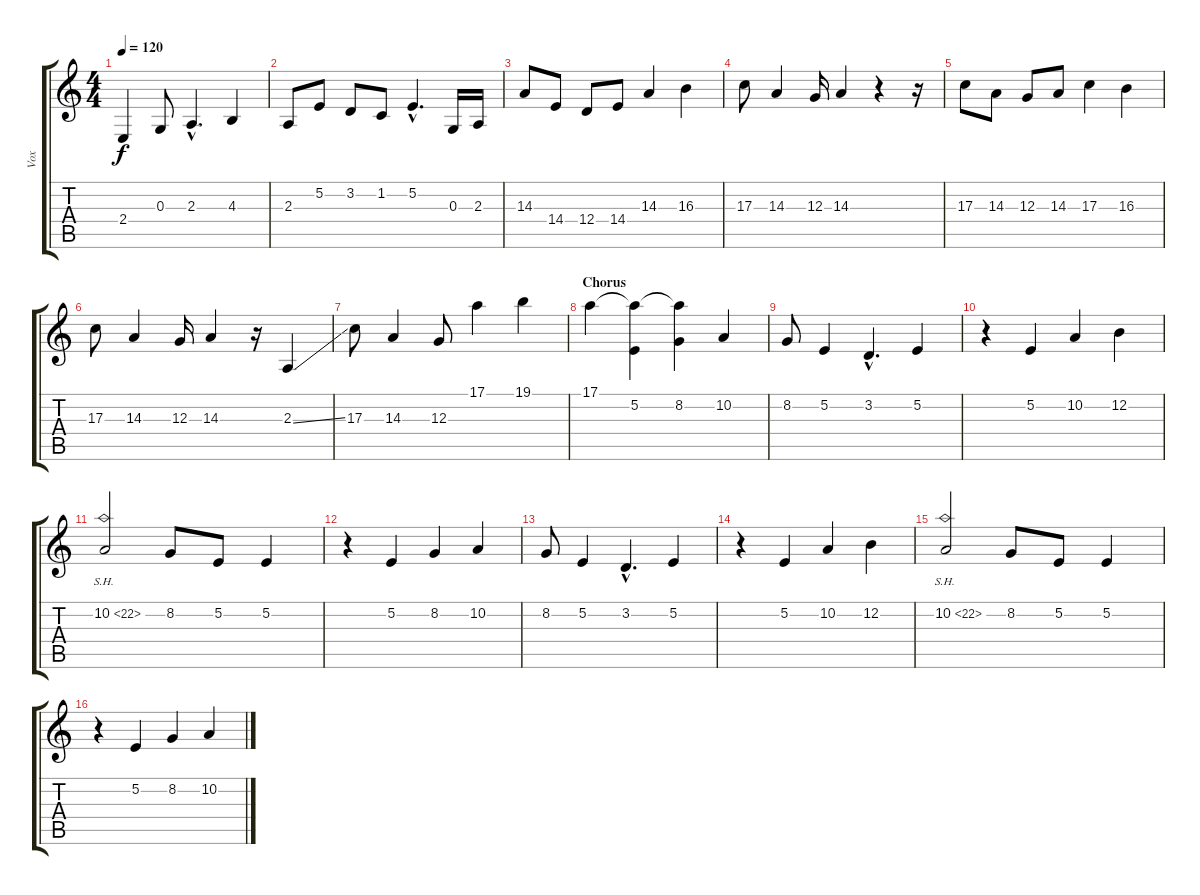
\track ("Vox" "Vox") {instrument lead6voice}
\staff {score tabs}
\tuning (E4 B3 G3 D3 A2 E2) {hide}
\ts (4 4)
\tempo 120
\clef g2
\ks c
2.4.4{dy f} 0.3.8 2.3{hac}.4{d} 4.3.4 |
2.3.8 5.2.8 3.2.8 1.2.8 5.2{hac}.4{d} 0.3.16 2.3.16 |
14.3.8 14.4.8 12.4.8 14.4.8 14.3.4 16.3.4 |
17.3.8 14.3.4 12.3.16 14.3.4 r.4 r.16 |
17.3.8 14.3.8 12.3.8 14.3.8 17.3.4 16.3.4 |
17.3.8 14.3.4 12.3.16 14.3.4 r.16 2.3{ss}.4 |
17.3.8 14.3.4 12.3.8 17.1.4 19.1.4 |
\section ("" "Chorus")
17.1.4 (17.1{t} 5.2).4 (17.1{t} 8.2).4 10.2.4 |
8.2.8 5.2.4 3.2{hac}.4{d} 5.2.4 |
r.4 5.2.4 10.2.4 12.2.4 |
10.2{sh 12}.2 8.2.8 5.2.8 5.2.4 |
r.4 5.2.4 8.2.4 10.2.4 |
8.2.8 5.2.4 3.2{hac}.4{d} 5.2.4 |
r.4 5.2.4 10.2.4 12.2.4 |
10.2{sh 12}.2 8.2.8 5.2.8 5.2.4 |
r.4 5.2.4 8.2.4 10.2.4
